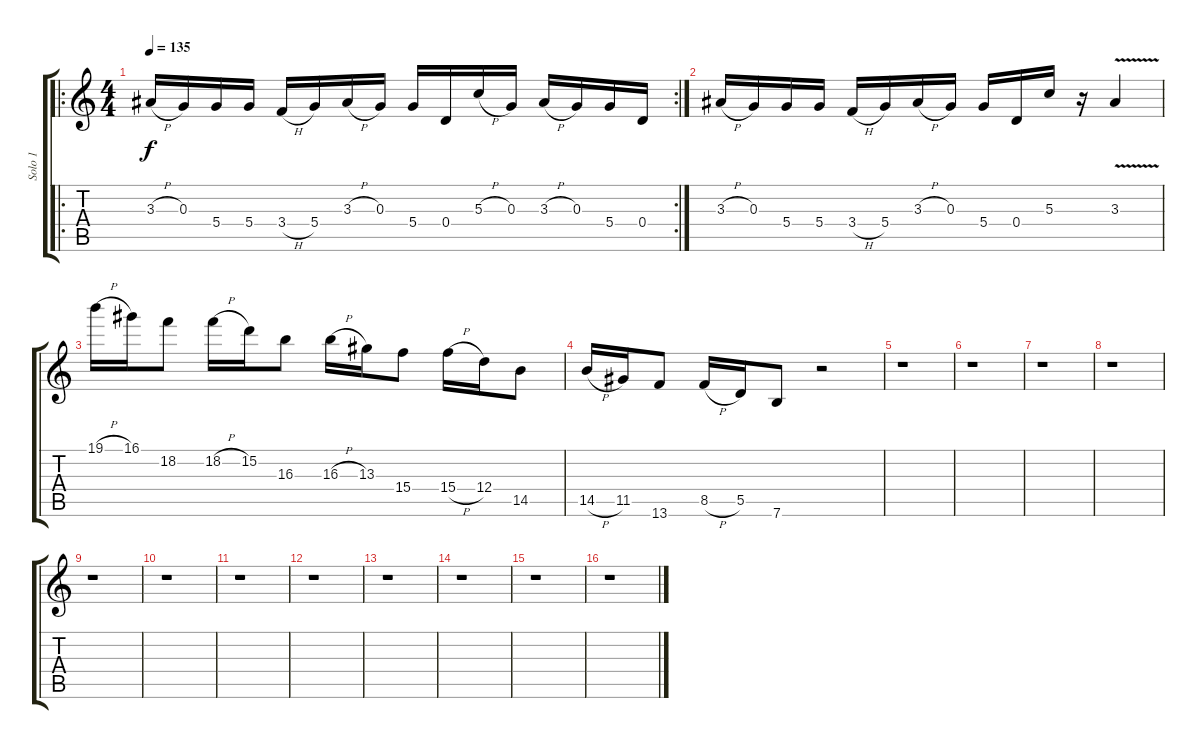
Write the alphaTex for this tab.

\track ("Solo 1" "Solo 1") {instrument overdrivenguitar}
\staff {score tabs}
\tuning (E4 B3 G3 D3 A2 E2) {hide}
\ro
\rc 2
\ts (4 4)
\tempo 135
\clef g2
\ks c
3.3{h}.16{dy f instrument overdrivenguitar} 0.3.16 5.4.16 5.4.16 3.4{h}.16 5.4.16 3.3{h}.16 0.3.16 5.4.16 0.4.16 5.3{h}.16 0.3.16 3.3{h}.16 0.3.16 5.4.16 0.4.16 |
3.3{h}.16 0.3.16 5.4.16 5.4.16 3.4{h}.16 5.4.16 3.3{h}.16 0.3.16 5.4.16 0.4.16 5.3.16 r.16 3.3{v}.4 |
19.1{h}.16 16.1.16 18.2.8 18.2{h}.16 15.2.16 16.3.8 16.3{h}.16 13.3.16 15.4.8 15.4{h}.16 12.4.16 14.5.8 |
14.5{h}.16 11.5.16 13.6.8 8.5{h}.16 5.5.16 7.6.8 r.2 |
r.1 |
r.1 |
r.1 |
r.1 |
r.1 |
r.1 |
r.1 |
r.1 |
r.1 |
r.1 |
r.1 |
r.1
